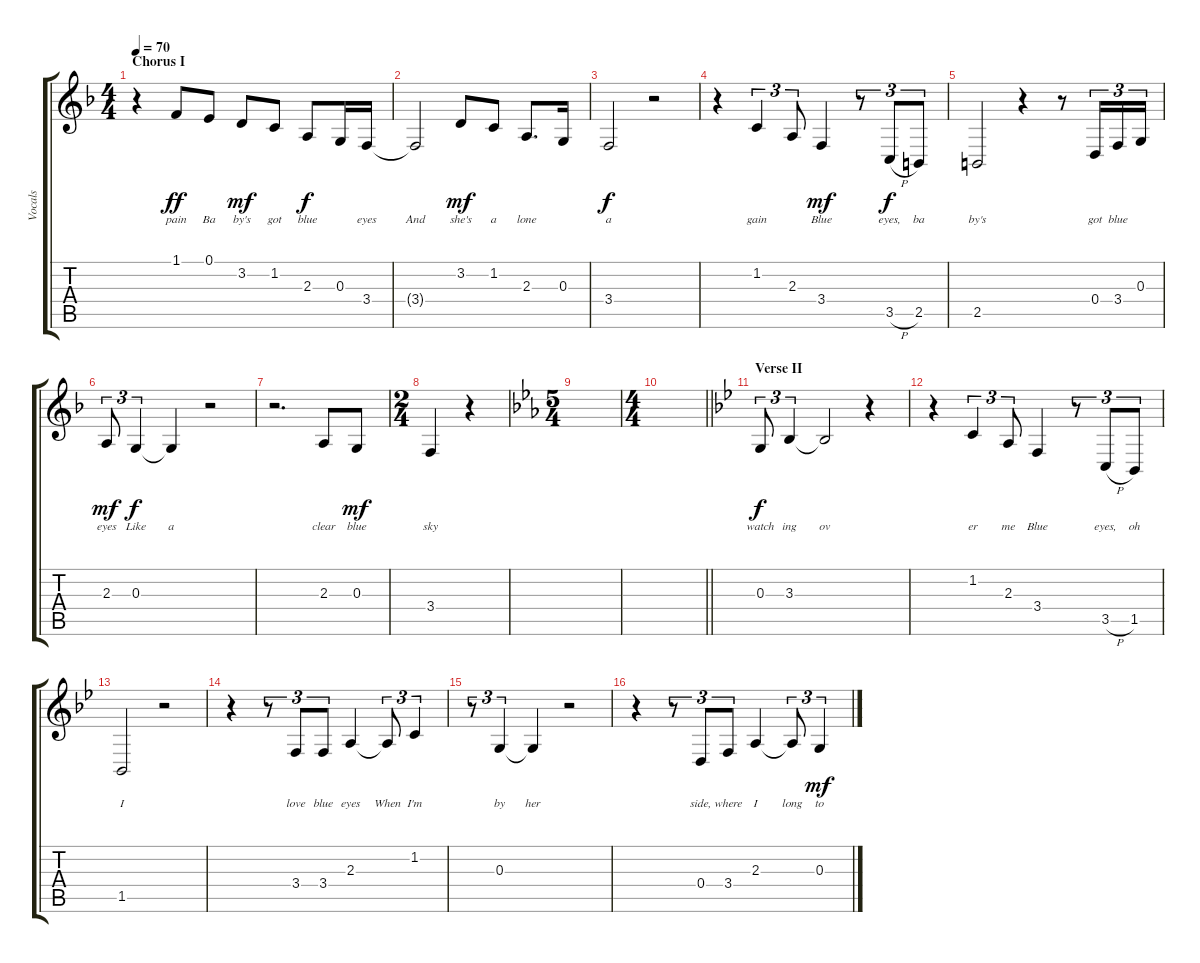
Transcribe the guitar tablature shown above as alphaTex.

\track ("Vocals" "Vocals") {instrument lead2sawtooth}
\staff {score tabs}
\tuning (E4 B3 G3 D3 A2 E2) {hide}
\ts (4 4)
\section ("" "Chorus I")
\tempo 70
\clef g2
\ks dminor
r.4{dy f} 1.1.8{lyrics (0 "pain") lyrics (1 "") lyrics (2 "") lyrics (3 "") lyrics (4 "") dy ff} 0.1.8{lyrics (0 "Ba") lyrics (1 "") lyrics (2 "") lyrics (3 "") lyrics (4 "")} 3.2.8{lyrics (0 "by's") lyrics (1 "") lyrics (2 "") lyrics (3 "") lyrics (4 "") dy mf} 1.2.8{lyrics (0 "got") lyrics (1 "") lyrics (2 "") lyrics (3 "") lyrics (4 "")} 2.3.8{lyrics (0 "blue") lyrics (1 "") lyrics (2 "") lyrics (3 "") lyrics (4 "") dy f} 0.3.16{lyrics (0 "") lyrics (1 "") lyrics (2 "") lyrics (3 "") lyrics (4 "")} 3.4.16{lyrics (0 "eyes") lyrics (1 "") lyrics (2 "") lyrics (3 "") lyrics (4 "")} |
3.4{t}.2{lyrics (0 "And") lyrics (1 "") lyrics (2 "") lyrics (3 "") lyrics (4 "")} 3.2.8{lyrics (0 "she's") lyrics (1 "") lyrics (2 "") lyrics (3 "") lyrics (4 "") dy mf} 1.2.8{lyrics (0 "a") lyrics (1 "") lyrics (2 "") lyrics (3 "") lyrics (4 "")} 2.3.8{d lyrics (0 "lone") lyrics (1 "") lyrics (2 "") lyrics (3 "") lyrics (4 "")} 0.3.16{lyrics (0 "") lyrics (1 "") lyrics (2 "") lyrics (3 "") lyrics (4 "")} |
3.4.2{lyrics (0 "a") lyrics (1 "") lyrics (2 "") lyrics (3 "") lyrics (4 "") dy f} r.2 |
r.4 1.2.4{tu (3 2) lyrics (0 "gain") lyrics (1 "") lyrics (2 "") lyrics (3 "") lyrics (4 "")} 2.3.8{tu (3 2) lyrics (0 "") lyrics (1 "") lyrics (2 "") lyrics (3 "") lyrics (4 "")} 3.4.4{lyrics (0 "Blue") lyrics (1 "") lyrics (2 "") lyrics (3 "") lyrics (4 "") dy mf} r.8{tu (3 2)} 3.5{h}.8{tu (3 2) lyrics (0 "eyes,") lyrics (1 "") lyrics (2 "") lyrics (3 "") lyrics (4 "") dy f} 2.5.8{tu (3 2) lyrics (0 "ba") lyrics (1 "") lyrics (2 "") lyrics (3 "") lyrics (4 "")} |
2.5.2{lyrics (0 "by's") lyrics (1 "") lyrics (2 "") lyrics (3 "") lyrics (4 "")} r.4 r.8 0.4.16{tu (3 2) lyrics (0 "got") lyrics (1 "") lyrics (2 "") lyrics (3 "") lyrics (4 "")} 3.4.16{tu (3 2) lyrics (0 "blue") lyrics (1 "") lyrics (2 "") lyrics (3 "") lyrics (4 "")} 0.3.16{tu (3 2) lyrics (0 "") lyrics (1 "") lyrics (2 "") lyrics (3 "") lyrics (4 "")} |
2.3.8{tu (3 2) lyrics (0 "eyes") lyrics (1 "") lyrics (2 "") lyrics (3 "") lyrics (4 "") dy mf} 0.3.4{tu (3 2) lyrics (0 "Like") lyrics (1 "") lyrics (2 "") lyrics (3 "") lyrics (4 "") dy f} 0.3{t}.4{lyrics (0 "a") lyrics (1 "") lyrics (2 "") lyrics (3 "") lyrics (4 "")} r.2 |
r.2{d} 2.3.8{lyrics (0 "clear") lyrics (1 "") lyrics (2 "") lyrics (3 "") lyrics (4 "")} 0.3.8{lyrics (0 "blue") lyrics (1 "") lyrics (2 "") lyrics (3 "") lyrics (4 "") dy mf} |
\ts (2 4)
3.4.4{lyrics (0 "sky") lyrics (1 "") lyrics (2 "") lyrics (3 "") lyrics (4 "")} r.4 |
\ts (5 4)
\ks eb
|
\ts (4 4)
\barLineRight lightlight
|
\section ("" "Verse II")
\ks bb
0.3.8{tu (3 2) lyrics (0 "watch") lyrics (1 "") lyrics (2 "") lyrics (3 "") lyrics (4 "") dy f} 3.3.4{tu (3 2) lyrics (0 "ing") lyrics (1 "") lyrics (2 "") lyrics (3 "") lyrics (4 "")} 3.3{t}.2{lyrics (0 "ov") lyrics (1 "") lyrics (2 "") lyrics (3 "") lyrics (4 "")} r.4 |
r.4 1.2.4{tu (3 2) lyrics (0 "er") lyrics (1 "") lyrics (2 "") lyrics (3 "") lyrics (4 "")} 2.3.8{tu (3 2) lyrics (0 "me") lyrics (1 "") lyrics (2 "") lyrics (3 "") lyrics (4 "")} 3.4.4{lyrics (0 "Blue") lyrics (1 "") lyrics (2 "") lyrics (3 "") lyrics (4 "")} r.8{tu (3 2)} 3.5{h}.8{tu (3 2) lyrics (0 "eyes,") lyrics (1 "") lyrics (2 "") lyrics (3 "") lyrics (4 "")} 1.5.8{tu (3 2) lyrics (0 "oh") lyrics (1 "") lyrics (2 "") lyrics (3 "") lyrics (4 "")} |
1.5.2{lyrics (0 "I") lyrics (1 "") lyrics (2 "") lyrics (3 "") lyrics (4 "")} r.2 |
r.4 r.8{tu (3 2)} 3.4.8{tu (3 2) lyrics (0 "love") lyrics (1 "") lyrics (2 "") lyrics (3 "") lyrics (4 "")} 3.4.8{tu (3 2) lyrics (0 "blue") lyrics (1 "") lyrics (2 "") lyrics (3 "") lyrics (4 "")} 2.3.4{lyrics (0 "eyes") lyrics (1 "") lyrics (2 "") lyrics (3 "") lyrics (4 "")} 2.3{t}.8{tu (3 2) lyrics (0 "When") lyrics (1 "") lyrics (2 "") lyrics (3 "") lyrics (4 "")} 1.2.4{tu (3 2) lyrics (0 "I'm") lyrics (1 "") lyrics (2 "") lyrics (3 "") lyrics (4 "")} |
r.8{tu (3 2)} 0.3.4{tu (3 2) lyrics (0 "by") lyrics (1 "") lyrics (2 "") lyrics (3 "") lyrics (4 "")} 0.3{t}.4{lyrics (0 "her") lyrics (1 "") lyrics (2 "") lyrics (3 "") lyrics (4 "")} r.2 |
r.4 r.8{tu (3 2)} 0.4.8{tu (3 2) lyrics (0 "side,") lyrics (1 "") lyrics (2 "") lyrics (3 "") lyrics (4 "")} 3.4.8{tu (3 2) lyrics (0 "where") lyrics (1 "") lyrics (2 "") lyrics (3 "") lyrics (4 "")} 2.3.4{lyrics (0 "I") lyrics (1 "") lyrics (2 "") lyrics (3 "") lyrics (4 "")} 2.3{t}.8{tu (3 2) lyrics (0 "long") lyrics (1 "") lyrics (2 "") lyrics (3 "") lyrics (4 "")} 0.3.4{tu (3 2) lyrics (0 "to") lyrics (1 "") lyrics (2 "") lyrics (3 "") lyrics (4 "") dy mf}
